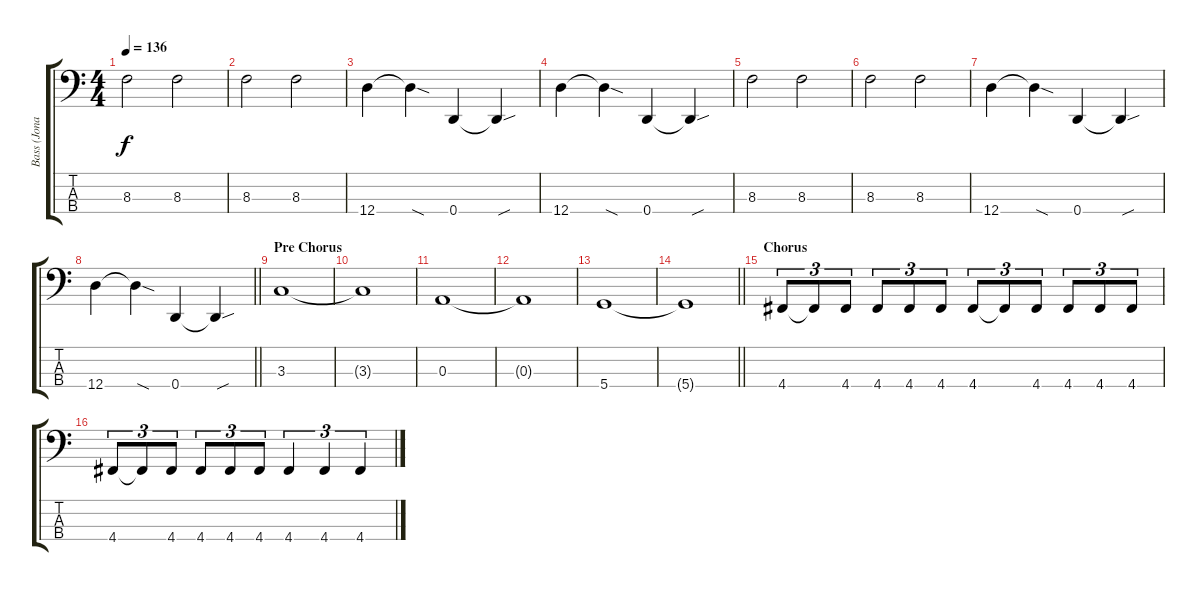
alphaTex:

\track ("Bass (Jonathan Gallant)" "Bass (Jona") {instrument electricbassfinger}
\staff {score tabs}
\tuning (G2 D2 A1 D1) {hide}
\ts (4 4)
\tempo 136
\clef f4
\ks c
8.3.2{dy f} 8.3.2 |
8.3.2 8.3.2 |
12.4.4 12.4{sod t}.4 0.4.4 0.4{sou t}.4 |
12.4.4 12.4{sod t}.4 0.4.4 0.4{sou t}.4 |
8.3.2 8.3.2 |
8.3.2 8.3.2 |
12.4.4 12.4{sod t}.4 0.4.4 0.4{sou t}.4 |
\barLineRight lightlight
12.4.4 12.4{sod t}.4 0.4.4 0.4{sou t}.4 |
\section ("" "Pre Chorus")
3.3.1 |
3.3{t}.1 |
0.3.1 |
0.3{t}.1 |
5.4.1 |
\barLineRight lightlight
5.4{t}.1 |
\section ("" "Chorus")
4.4.8{tu (3 2)} 4.4{t}.8{tu (3 2)} 4.4.8{tu (3 2)} 4.4.8{tu (3 2)} 4.4.8{tu (3 2)} 4.4.8{tu (3 2)} 4.4.8{tu (3 2)} 4.4{t}.8{tu (3 2)} 4.4.8{tu (3 2)} 4.4.8{tu (3 2)} 4.4.8{tu (3 2)} 4.4.8{tu (3 2)} |
4.4.8{tu (3 2)} 4.4{t}.8{tu (3 2)} 4.4.8{tu (3 2)} 4.4.8{tu (3 2)} 4.4.8{tu (3 2)} 4.4.8{tu (3 2)} 4.4.4{tu (3 2)} 4.4.4{tu (3 2)} 4.4.4{tu (3 2)}
